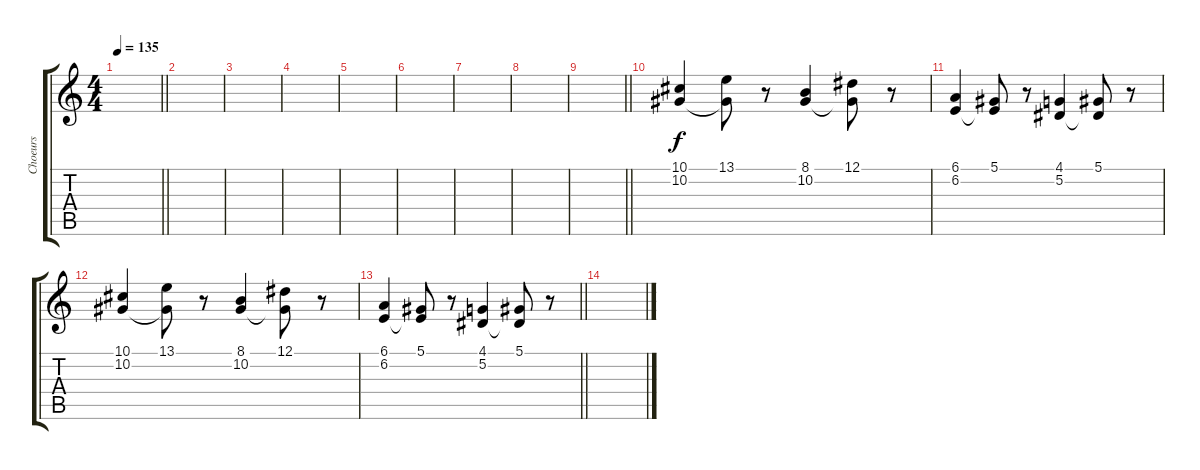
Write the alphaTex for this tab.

\track ("Choeurs" "Choeurs") {instrument pad4choir}
\staff {score tabs}
\tuning (Eb4 Bb3 Gb3 Db3 Ab2 Eb2) {hide}
\ts (4 4)
\tempo 135
\clef g2
\barLineRight lightlight
\ks c
|
\section ("" "")
|
|
|
|
|
|
|
\barLineRight lightlight
|
\section ("" "")
(10.1 10.2).4 (13.1 10.2{t}).8 r.8 (8.1 10.2).4 (12.1 10.2{t}).8 r.8 |
(6.1 6.2).4 (5.1 6.2{t}).8 r.8 (4.1 5.2).4 (5.1 5.2{t}).8 r.8 |
(10.1 10.2).4 (13.1 10.2{t}).8 r.8 (8.1 10.2).4 (12.1 10.2{t}).8 r.8 |
\barLineRight lightlight
(6.1 6.2).4 (5.1 6.2{t}).8 r.8 (4.1 5.2).4 (5.1 5.2{t}).8 r.8 |
\section ("" "")
